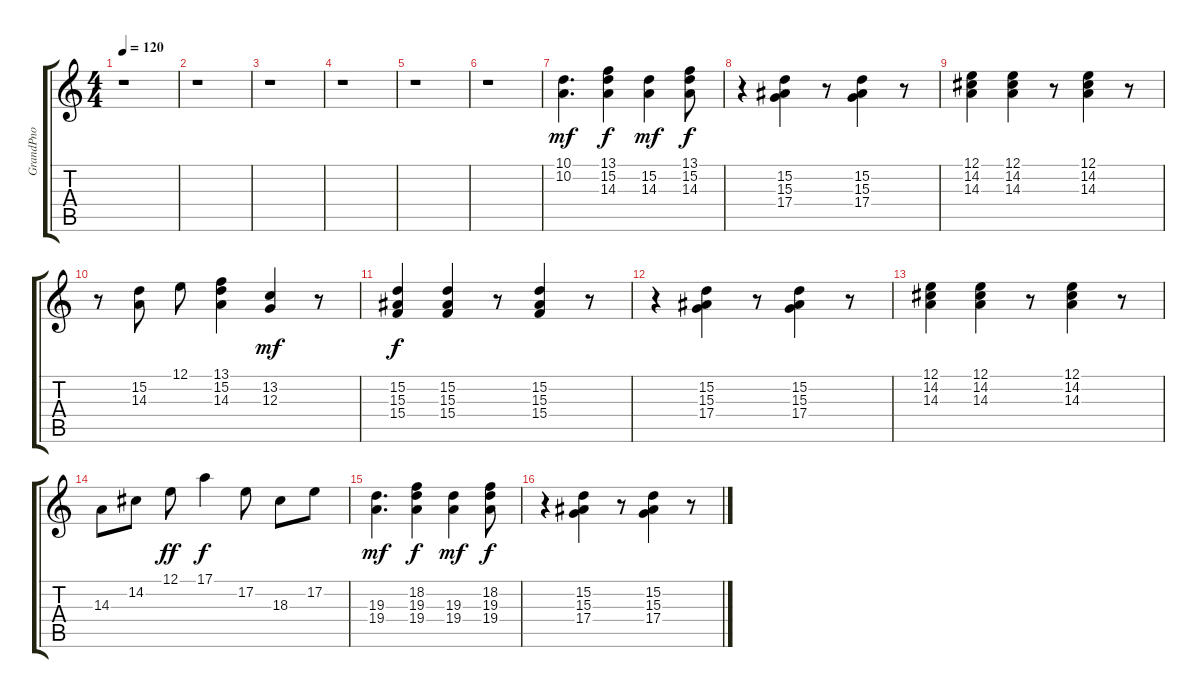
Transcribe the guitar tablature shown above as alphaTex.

\track ("GrandPno" "GrandPno") {instrument acousticgrandpiano}
\staff {score tabs}
\tuning (E4 B3 G3 D3 A2 E2) {hide}
\ts (4 4)
\tempo 120
\clef g2
\ks c
r.1{dy f} |
r.1 |
r.1 |
r.1 |
r.1 |
r.1 |
(10.1 10.2).4{d dy mf} (13.1 15.2 14.3).4{dy f} (15.2 14.3).4{dy mf} (13.1 15.2 14.3).8{dy f} |
r.4 (15.2 15.3 17.4).4 r.8 (15.2 15.3 17.4).4 r.8 |
(12.1 14.2 14.3).4 (12.1 14.2 14.3).4 r.8 (12.1 14.2 14.3).4 r.8 |
r.8 (15.2 14.3).8 12.1.8 (13.1 15.2 14.3).4 (13.2 12.3).4{dy mf} r.8 |
(15.2 15.3 15.4).4{dy f} (15.2 15.3 15.4).4 r.8 (15.2 15.3 15.4).4 r.8 |
r.4 (15.2 15.3 17.4).4 r.8 (15.2 15.3 17.4).4 r.8 |
(12.1 14.2 14.3).4 (12.1 14.2 14.3).4 r.8 (12.1 14.2 14.3).4 r.8 |
14.3.8 14.2.8 12.1.8{dy ff} 17.1.4{dy f} 17.2.8 18.3.8 17.2.8 |
(19.3 19.4).4{d dy mf} (18.2 19.3 19.4).4{dy f} (19.3 19.4).4{dy mf} (18.2 19.3 19.4).8{dy f} |
r.4 (15.2 15.3 17.4).4 r.8 (15.2 15.3 17.4).4 r.8
